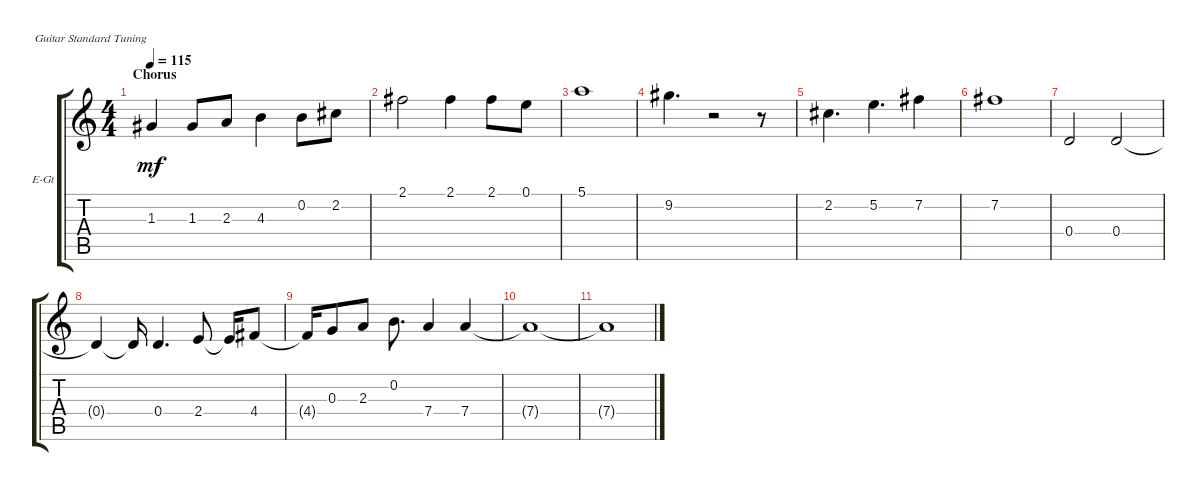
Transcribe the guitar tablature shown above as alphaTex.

\defaultSystemsLayout 4
\bracketExtendMode groupsimilarinstruments
\firstSystemTrackNameOrientation horizontal
\otherSystemsTrackNameOrientation horizontal
\track ("Electric Guitar" "E-Gt") {instrument distortionguitar}
\staff {score tabs}
\tuning (E4 B3 G3 D3 A2 E2)
\ts (4 4)
\section ("" "Chorus")
\tempo 115
\clef g2
\scale
0.333333
\ks c
1.3.4{dy mf} 1.3.8 2.3.8 4.3.4 0.2.8 2.2.8 |
\scale
0.333333 2.1.2 2.1.4 2.1.8 0.1.8 |
\scale
0.333333 5.1.1 |
\scale
0.333333 9.2.4{d} r.2 r.8 |
\scale
0.333333 2.2.4{d} 5.2.4{d} 7.2.4 |
\scale
0.333333 7.2.1 |
\scale
0.333333 0.4.2 0.4.2 |
\scale
0.333333 0.4{t}.4 0.4{t}.16 0.4.4{d} 2.4.8 2.4{t}.16 4.4.8 |
\scale
0.333333 4.4{t}.16 0.3.8 2.3.8 0.2.8{d} 7.4.4 7.4.4 |
\scale
0.333333 7.4{t}.1 |
\scale
0.333333 7.4{t}.1 |
\scale
0.333333 |
\scale
0.333333 |
\scale
0.333333 |
\scale
0.333333 |
\scale
0.333333
